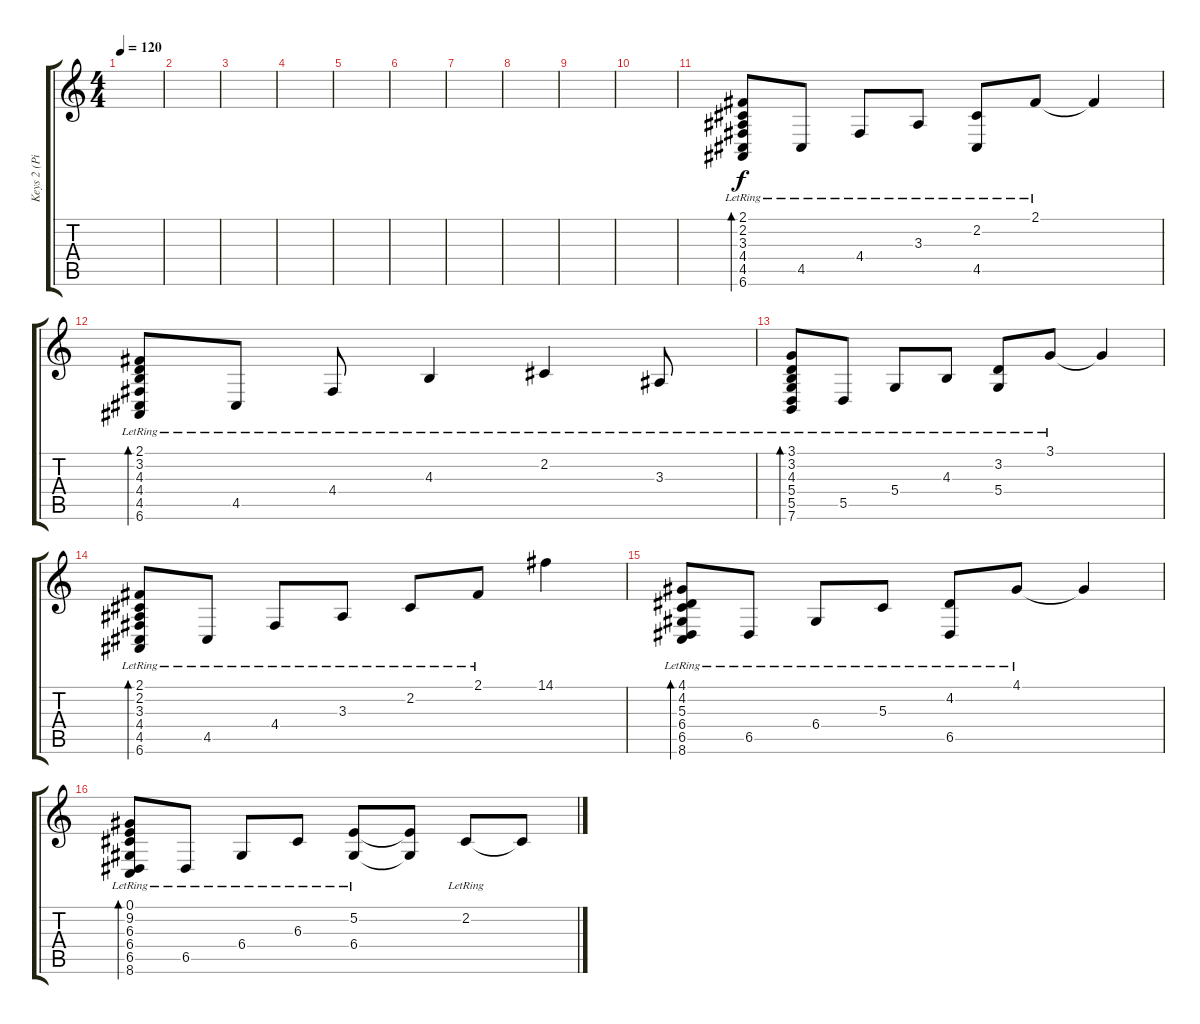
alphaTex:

\track ("Keys 2 (Piano)" "Keys 2 (Pi") {instrument acousticgrandpiano}
\staff {score tabs}
\tuning (E4 B3 G3 D3 A2 E2) {hide}
\ts (4 4)
\tempo 120
\clef g2
\ks c
|
|
|
|
|
|
|
|
|
|
(2.1{lr} 2.2{lr} 3.3{lr} 4.4{lr} 4.5{lr} 6.6{lr}).8{bd 480 dy f balance 12 instrument acousticgrandpiano} 4.5{lr}.8 4.4{lr}.8 3.3{lr}.8 (2.2{lr} 4.5{lr}).8 2.1{lr}.8 2.1{t}.4 |
(2.1{lr} 3.2{lr} 4.3{lr} 4.4{lr} 4.5{lr} 6.6{lr}).8{bd 240} 4.5{lr}.8 4.4{lr}.8 4.3{lr}.4 2.2{lr}.4 3.3{lr}.8 |
(3.1 3.2{lr} 4.3{lr} 5.4{lr} 5.5{lr} 7.6{lr}).8{bd 480} 5.5{lr}.8 5.4{lr}.8 4.3{lr}.8 (3.2{lr} 5.4{lr}).8 3.1{lr}.8 3.1{t}.4 |
(2.1{lr} 2.2{lr} 3.3{lr} 4.4{lr} 4.5{lr} 6.6{lr}).8{bd 480} 4.5{lr}.8 4.4{lr}.8 3.3{lr}.8 2.2{lr}.8 2.1{lr}.8 14.1.4 |
(4.1{lr} 4.2{lr} 5.3{lr} 6.4{lr} 6.5{lr} 8.6{lr}).8{bd 480} 6.5{lr}.8 6.4{lr}.8 5.3{lr}.8 (4.2{lr} 6.5{lr}).8 4.1{lr}.8 4.1{t}.4 |
(0.1{lr} 9.2{lr} 6.3{lr} 6.4{lr} 6.5{lr} 8.6{lr}).8{bd 480} 6.5{lr}.8 6.4{lr}.8 6.3{lr}.8 (5.2{lr} 6.4{lr}).8 (5.2{t} 6.4{t}).8 2.2{lr}.8 2.2{t}.8
